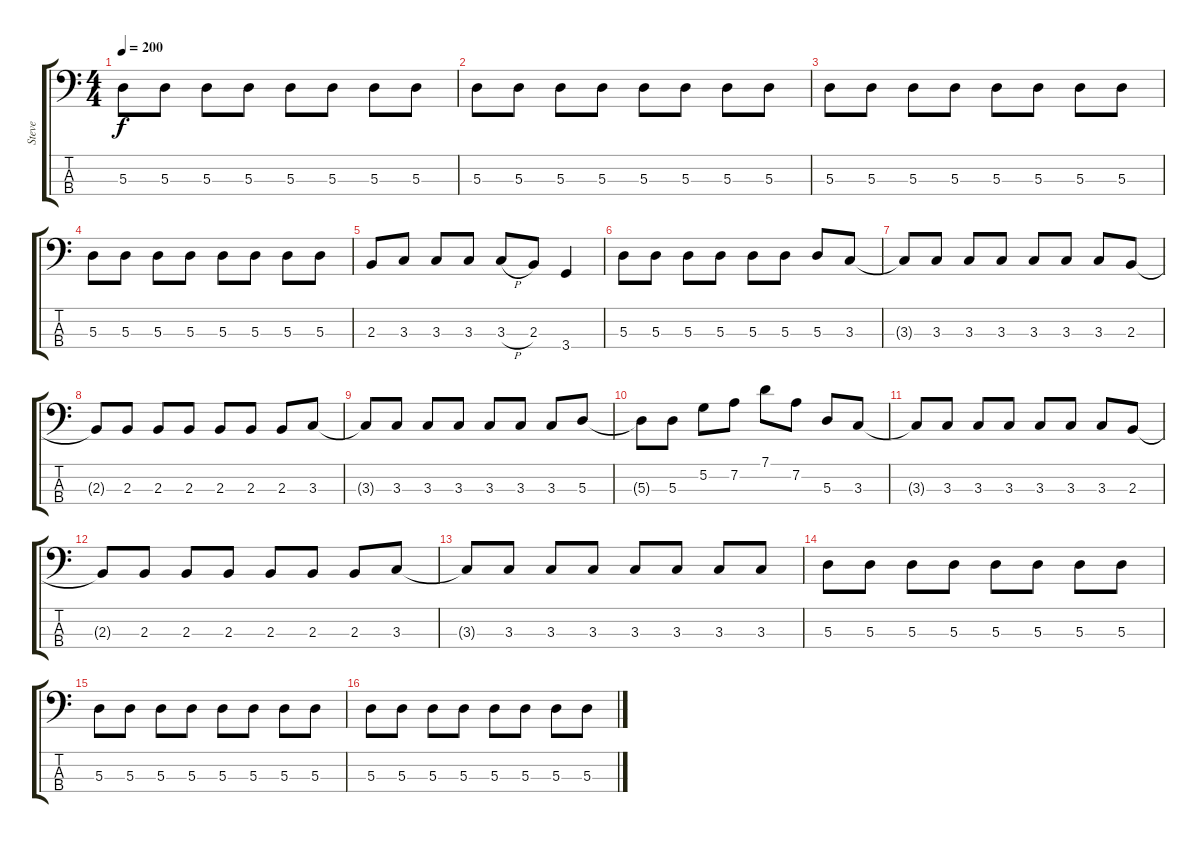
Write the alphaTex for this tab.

\track ("Steve" "Steve") {instrument electricbassfinger}
\staff {score tabs}
\tuning (G2 D2 A1 E1) {hide}
\ts (4 4)
\tempo 200
\clef f4
\ks c
5.3.8{dy f} 5.3.8 5.3.8 5.3.8 5.3.8 5.3.8 5.3.8 5.3.8 |
5.3.8 5.3.8 5.3.8 5.3.8 5.3.8 5.3.8 5.3.8 5.3.8 |
5.3.8 5.3.8 5.3.8 5.3.8 5.3.8 5.3.8 5.3.8 5.3.8 |
5.3.8 5.3.8 5.3.8 5.3.8 5.3.8 5.3.8 5.3.8 5.3.8 |
2.3.8 3.3.8 3.3.8 3.3.8 3.3{h}.8 2.3.8 3.4.4 |
5.3.8 5.3.8 5.3.8 5.3.8 5.3.8 5.3.8 5.3.8 3.3.8 |
3.3{t}.8 3.3.8 3.3.8 3.3.8 3.3.8 3.3.8 3.3.8 2.3.8 |
2.3{t}.8 2.3.8 2.3.8 2.3.8 2.3.8 2.3.8 2.3.8 3.3.8 |
3.3{t}.8 3.3.8 3.3.8 3.3.8 3.3.8 3.3.8 3.3.8 5.3.8 |
5.3{t}.8 5.3.8 5.2.8 7.2.8 7.1.8 7.2.8 5.3.8 3.3.8 |
3.3{t}.8 3.3.8 3.3.8 3.3.8 3.3.8 3.3.8 3.3.8 2.3.8 |
2.3{t}.8 2.3.8 2.3.8 2.3.8 2.3.8 2.3.8 2.3.8 3.3.8 |
3.3{t}.8 3.3.8 3.3.8 3.3.8 3.3.8 3.3.8 3.3.8 3.3.8 |
5.3.8 5.3.8 5.3.8 5.3.8 5.3.8 5.3.8 5.3.8 5.3.8 |
5.3.8 5.3.8 5.3.8 5.3.8 5.3.8 5.3.8 5.3.8 5.3.8 |
5.3.8 5.3.8 5.3.8 5.3.8 5.3.8 5.3.8 5.3.8 5.3.8
